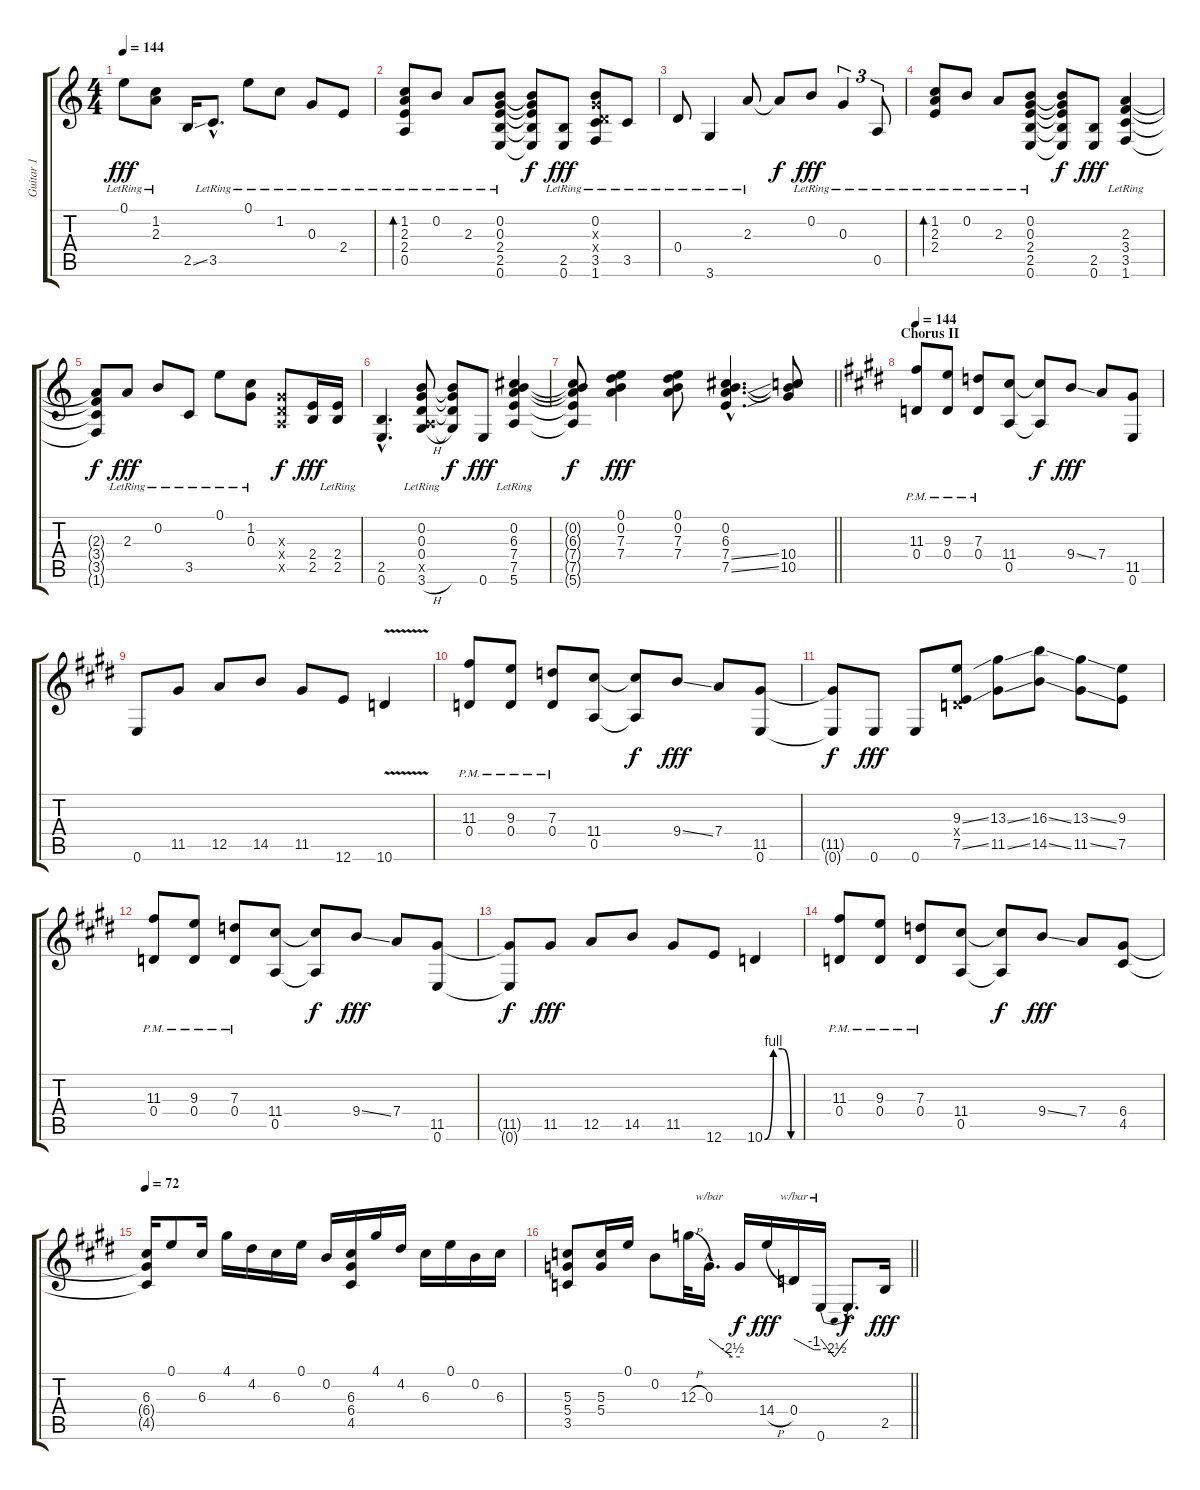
\track ("Guitar 1" "Guitar 1") {instrument overdrivenguitar}
\staff {score tabs}
\tuning (E4 B3 G3 D3 A2 E2) {hide}
\ts (4 4)
\tempo 144
\clef g2
\ks c
0.1{lr}.8{dy fff} (1.2{lr} 2.3{lr}).8 2.5{ss}.16 3.5{hac lr}.8{d} 0.1{lr}.8 1.2{lr}.8 0.3{lr}.8 2.4{lr}.8 |
(1.2 2.3{lr} 2.4{lr} 0.5{lr}).8{bd 120} 0.2{lr}.8 2.3{lr}.8 (0.2{lr} 0.3{lr} 2.4{lr} 2.5{lr} 0.6{lr}).8 (0.2{t} 0.3{t} 2.4{t} 2.5{t} 0.6{t}).8{dy f} (2.5{lr} 0.6{lr}).8{dy fff} (0.2{lr} 0.3{x} 0.4{x} 3.5{lr} 1.6{lr}).8 3.5{lr}.8 |
0.4{lr}.8 3.6{lr}.4 2.3{lr}.8 2.3{t}.8{dy f} 0.2{lr}.8{dy fff} 0.3{lr}.4{tu (3 2)} 0.5{lr}.8{tu (3 2)} |
(1.2 2.3{lr} 2.4{lr}).8{bd 120} 0.2{lr}.8 2.3{lr}.8 (0.2{lr} 0.3{lr} 2.4{lr} 2.5{lr} 0.6{lr}).8 (0.2{t} 0.3{t} 2.4{t} 2.5{t} 0.6{t}).8{dy f} (2.5 0.6).8{dy fff} (2.3{lr} 3.4{lr} 3.5{lr} 1.6{lr}).4 |
(2.3{t} 3.4{t} 3.5{t} 1.6{t}).8{dy f} 2.3{lr}.8{dy fff} 0.2{lr}.8 3.5{lr}.8 0.1{lr}.8 (1.2{lr} 0.3{lr}).8 (0.3{x} 0.4{x} 0.5{x}).8{dy f} (2.4 2.5).16{dy fff} (2.4{lr} 2.5{lr}).16 |
(2.5{hac} 0.6{hac}).4{d} (0.2{lr} 0.3{lr} 0.4{lr} 0.5{x} 3.6{h}).8 (0.2{t} 0.3{t} 0.4{t} 3.6{t}).8{dy f} 0.6.8{dy fff} (0.2{lr} 6.3{lr} 7.4{lr} 7.5{lr} 5.6{lr}).4 |
\barLineRight lightlight
(0.2{t} 6.3{t} 7.4{t} 7.5{t} 5.6{t}).8{dy f} (0.1 0.2 7.3 7.4).4{dy fff} (0.1 0.2 7.3 7.4).8 (0.2{hac} 6.3{hac} 7.4{ss hac} 7.5{ss hac}).4{d} (0.2{t} 6.3{t} 10.4 10.5).8 |
\section ("" "Chorus II")
\tempo 144
\ks e
(11.3{pm} 0.4{pm}).8 (9.3{pm} 0.4{pm}).8 (7.3{pm} 0.4{pm}).8 (11.4 0.5).8 (11.4{t} 0.5{t}).8{dy f} 9.4{ss}.8{dy fff} 7.4.8 (11.5 0.6).8 |
0.6.8 11.5.8 12.5.8 14.5.8 11.5.8 12.6.8 10.6{v}.4 |
(11.3{pm} 0.4{pm}).8 (9.3{pm} 0.4{pm}).8 (7.3{pm} 0.4{pm}).8 (11.4 0.5).8 (11.4{t} 0.5{t}).8{dy f} 9.4{ss}.8{dy fff} 7.4.8 (11.5 0.6).8 |
(11.5{t} 0.6{t}).8{dy f} 0.6.8{dy fff} 0.6.8 (9.3{ss} 0.4{x} 7.5{ss}).8 (13.3{ss} 11.5{ss}).8 (16.3{ss} 14.5{ss}).8 (13.3{ss} 11.5{ss}).8 (9.3 7.5).8 |
(11.3{pm} 0.4{pm}).8 (9.3{pm} 0.4{pm}).8 (7.3{pm} 0.4{pm}).8 (11.4 0.5).8 (11.4{t} 0.5{t}).8{dy f} 9.4{ss}.8{dy fff} 7.4.8 (11.5 0.6).8 |
(11.5{t} 0.6{t}).8{dy f} 11.5.8{dy fff} 12.5.8 14.5.8 11.5.8 12.6.8 10.6{be (custom 0 0 15 4 30 4 45 0 60 0)}.4 |
(11.3{pm} 0.4{pm}).8 (9.3{pm} 0.4{pm}).8 (7.3{pm} 0.4{pm}).8 (11.4 0.5).8 (11.4{t} 0.5{t}).8{dy f} 9.4{ss}.8{dy fff} 7.4.8 (6.4 4.5).8 |
\tempo 72
(6.3 6.4{t} 4.5{t}).16 0.1.8 6.3.16 4.1.16 4.2.16 6.3.16 0.1.16 0.2.16 (6.3 6.4 4.5).16 4.1.16 4.2.16 6.3.16 0.1.16 0.2.16 6.3.16 |
\barLineRight lightlight
(5.3 5.4 3.5).8 (5.3 5.4).16 0.1.16 0.2.8 12.3{h}.32 0.3{hac}.16{d tbe (custom default 0 0 45 -10 60 -10)} 0.3{t}.16{dy f} 14.4{h}.16{dy fff} 0.4.16{tbe (custom default 0 0 45 -4 60 -4)} 0.6.16{tbe (dip default 0 0 30 -10 60 0)} 0.6{hac t}.8{d dy f} 2.5.16{dy fff}
